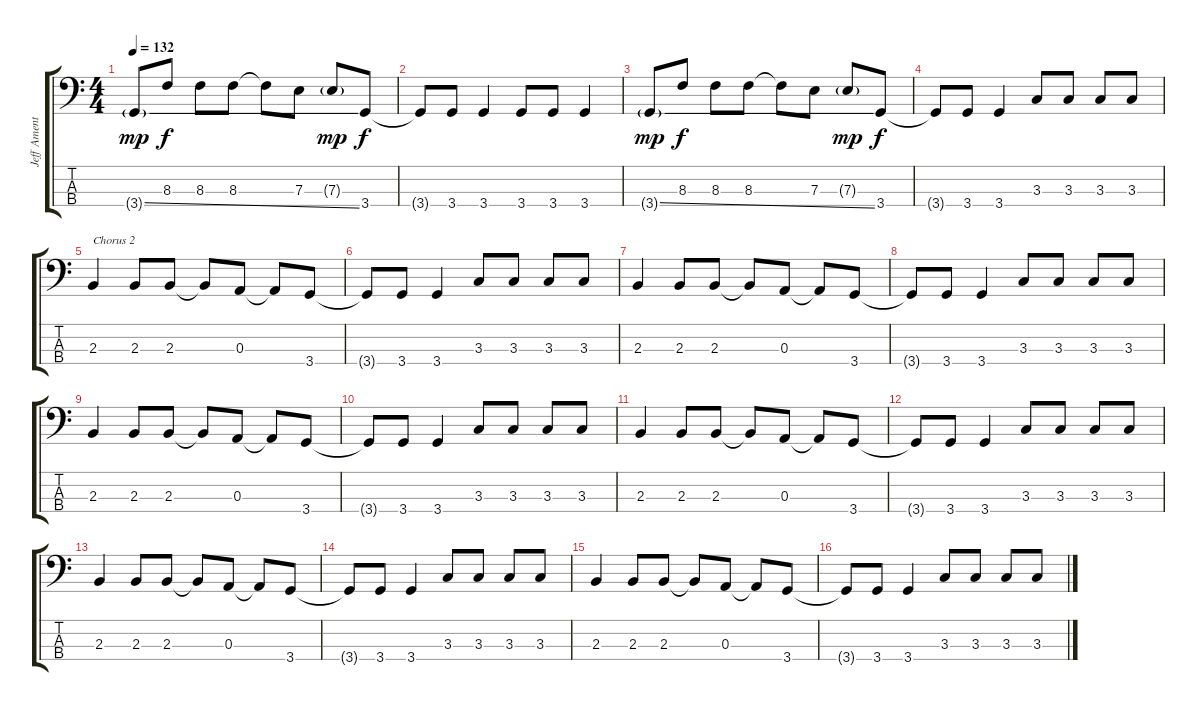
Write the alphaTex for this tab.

\track ("Jeff Ament" "Jeff Ament") {instrument electricbassfinger}
\staff {score tabs}
\tuning (G2 D2 A1 E1) {hide}
\ts (4 4)
\tempo 132
\clef f4
\ks c
3.4{ss g}.8{dy mp} 8.3.8{dy f} 8.3.8 8.3.8 8.3{t}.8 7.3.8 7.3{g}.8{dy mp} 3.4.8{dy f} |
3.4{t}.8 3.4.8 3.4.4 3.4.8 3.4.8 3.4.4 |
3.4{ss g}.8{dy mp} 8.3.8{dy f} 8.3.8 8.3.8 8.3{t}.8 7.3.8 7.3{g}.8{dy mp} 3.4.8{dy f} |
3.4{t}.8 3.4.8 3.4.4 3.3.8 3.3.8 3.3.8 3.3.8 |
2.3.4{txt "Chorus 2"} 2.3.8 2.3.8 2.3{t}.8 0.3.8 0.3{t}.8 3.4.8 |
3.4{t}.8 3.4.8 3.4.4 3.3.8 3.3.8 3.3.8 3.3.8 |
2.3.4 2.3.8 2.3.8 2.3{t}.8 0.3.8 0.3{t}.8 3.4.8 |
3.4{t}.8 3.4.8 3.4.4 3.3.8 3.3.8 3.3.8 3.3.8 |
2.3.4 2.3.8 2.3.8 2.3{t}.8 0.3.8 0.3{t}.8 3.4.8 |
3.4{t}.8 3.4.8 3.4.4 3.3.8 3.3.8 3.3.8 3.3.8 |
2.3.4 2.3.8 2.3.8 2.3{t}.8 0.3.8 0.3{t}.8 3.4.8 |
3.4{t}.8 3.4.8 3.4.4 3.3.8 3.3.8 3.3.8 3.3.8 |
2.3.4 2.3.8 2.3.8 2.3{t}.8 0.3.8 0.3{t}.8 3.4.8 |
3.4{t}.8 3.4.8 3.4.4 3.3.8 3.3.8 3.3.8 3.3.8 |
2.3.4 2.3.8 2.3.8 2.3{t}.8 0.3.8 0.3{t}.8 3.4.8 |
3.4{t}.8 3.4.8 3.4.4 3.3.8 3.3.8 3.3.8 3.3.8
